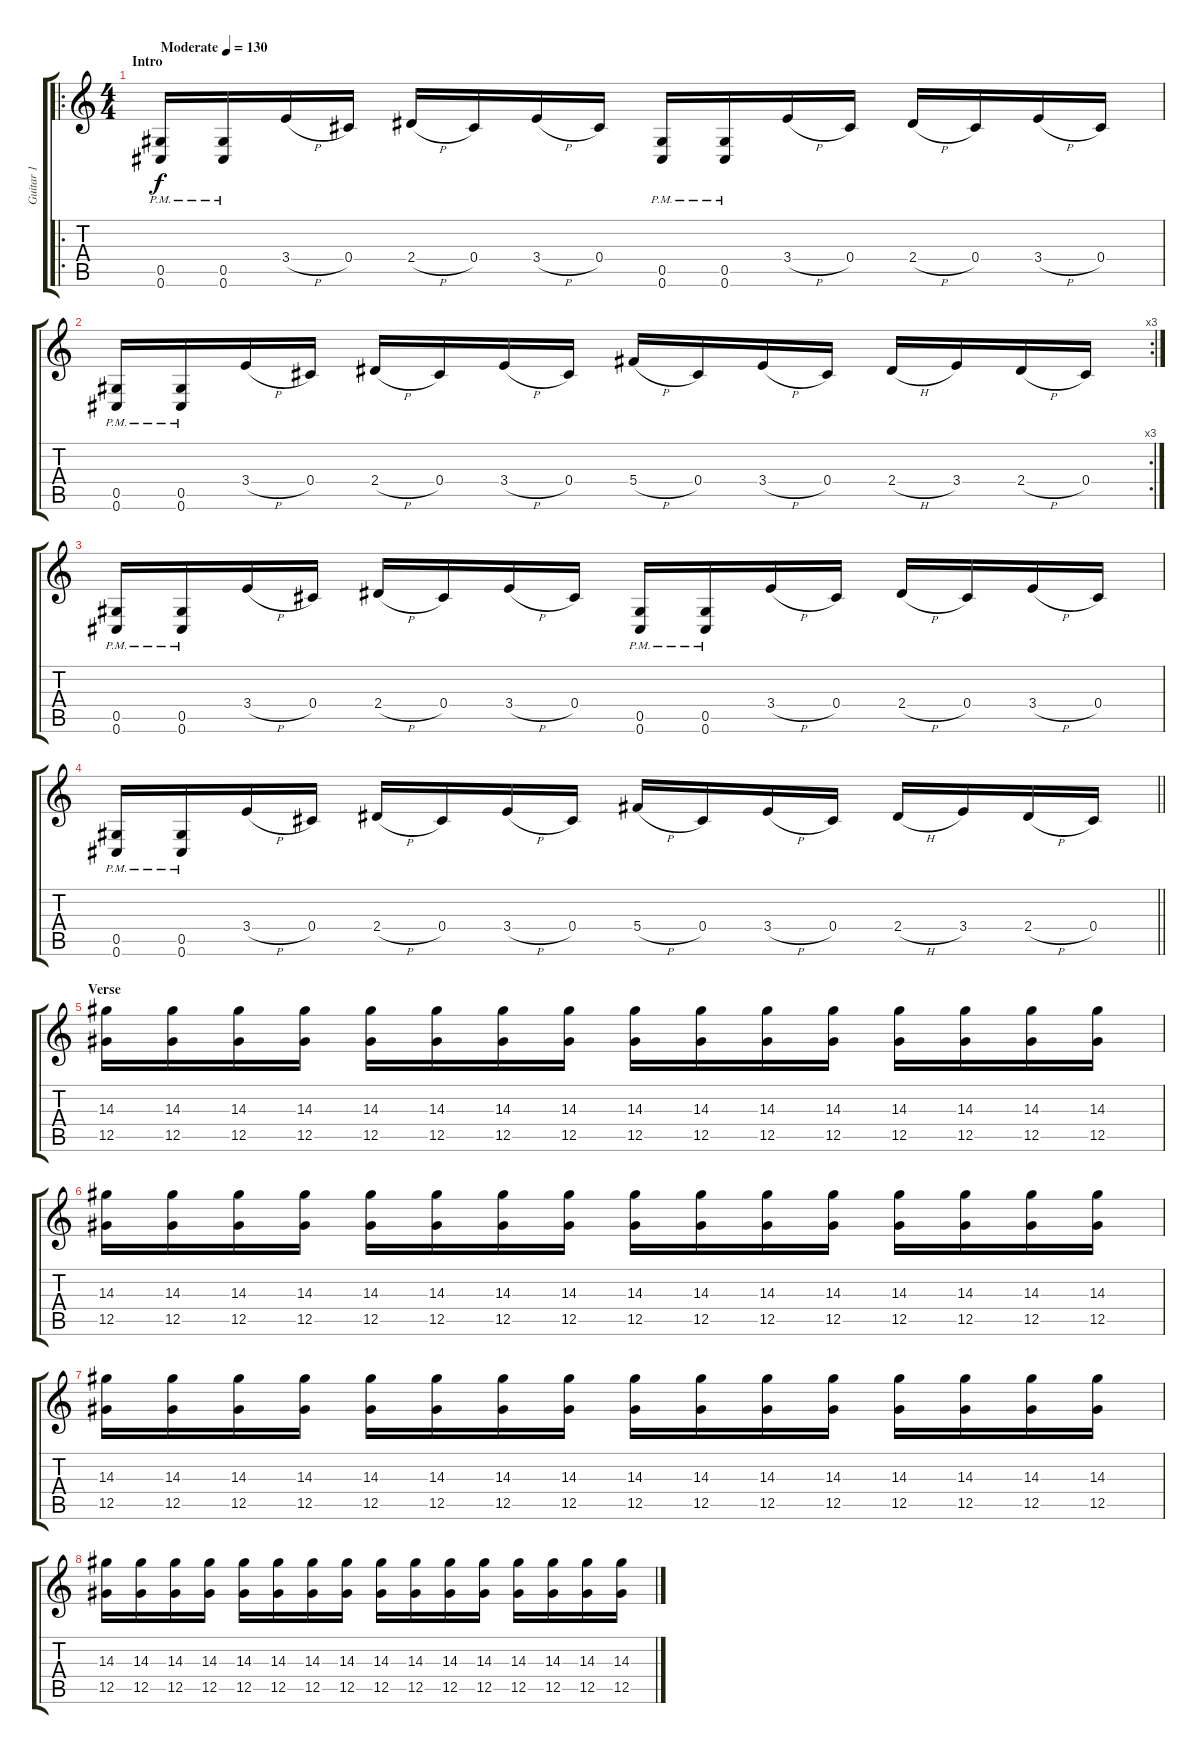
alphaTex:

\track ("Guitar 1" "Guitar 1") {instrument distortionguitar}
\staff {score tabs}
\tuning (Eb4 Bb3 Gb3 Db3 Ab2 Db2) {hide}
\ro
\ts (4 4)
\section ("" "Intro")
\tempo (130 "Moderate")
\clef g2
\ks c
(0.5{pm} 0.6{pm}).16{dy f instrument distortionguitar} (0.5{pm} 0.6{pm}).16 3.4{h}.16 0.4.16 2.4{h}.16 0.4.16 3.4{h}.16 0.4.16 (0.5{pm} 0.6{pm}).16 (0.5{pm} 0.6{pm}).16 3.4{h}.16 0.4.16 2.4{h}.16 0.4.16 3.4{h}.16 0.4.16 |
\rc 3
(0.5{pm} 0.6{pm}).16 (0.5{pm} 0.6{pm}).16 3.4{h}.16 0.4.16 2.4{h}.16 0.4.16 3.4{h}.16 0.4.16 5.4{h}.16 0.4.16 3.4{h}.16 0.4.16 2.4{h}.16 3.4.16 2.4{h}.16 0.4.16 |
(0.5{pm} 0.6{pm}).16 (0.5{pm} 0.6{pm}).16 3.4{h}.16 0.4.16 2.4{h}.16 0.4.16 3.4{h}.16 0.4.16 (0.5{pm} 0.6{pm}).16 (0.5{pm} 0.6{pm}).16 3.4{h}.16 0.4.16 2.4{h}.16 0.4.16 3.4{h}.16 0.4.16 |
\barLineRight lightlight
(0.5{pm} 0.6{pm}).16 (0.5{pm} 0.6{pm}).16 3.4{h}.16 0.4.16 2.4{h}.16 0.4.16 3.4{h}.16 0.4.16 5.4{h}.16 0.4.16 3.4{h}.16 0.4.16 2.4{h}.16 3.4.16 2.4{h}.16 0.4.16 |
\section ("" "Verse")
(14.3 12.5).16 (14.3 12.5).16 (14.3 12.5).16 (14.3 12.5).16 (14.3 12.5).16 (14.3 12.5).16 (14.3 12.5).16 (14.3 12.5).16 (14.3 12.5).16 (14.3 12.5).16 (14.3 12.5).16 (14.3 12.5).16 (14.3 12.5).16 (14.3 12.5).16 (14.3 12.5).16 (14.3 12.5).16 |
(14.3 12.5).16 (14.3 12.5).16 (14.3 12.5).16 (14.3 12.5).16 (14.3 12.5).16 (14.3 12.5).16 (14.3 12.5).16 (14.3 12.5).16 (14.3 12.5).16 (14.3 12.5).16 (14.3 12.5).16 (14.3 12.5).16 (14.3 12.5).16 (14.3 12.5).16 (14.3 12.5).16 (14.3 12.5).16 |
(14.3 12.5).16 (14.3 12.5).16 (14.3 12.5).16 (14.3 12.5).16 (14.3 12.5).16 (14.3 12.5).16 (14.3 12.5).16 (14.3 12.5).16 (14.3 12.5).16 (14.3 12.5).16 (14.3 12.5).16 (14.3 12.5).16 (14.3 12.5).16 (14.3 12.5).16 (14.3 12.5).16 (14.3 12.5).16 |
(14.3 12.5).16 (14.3 12.5).16 (14.3 12.5).16 (14.3 12.5).16 (14.3 12.5).16 (14.3 12.5).16 (14.3 12.5).16 (14.3 12.5).16 (14.3 12.5).16 (14.3 12.5).16 (14.3 12.5).16 (14.3 12.5).16 (14.3 12.5).16 (14.3 12.5).16 (14.3 12.5).16 (14.3 12.5).16
